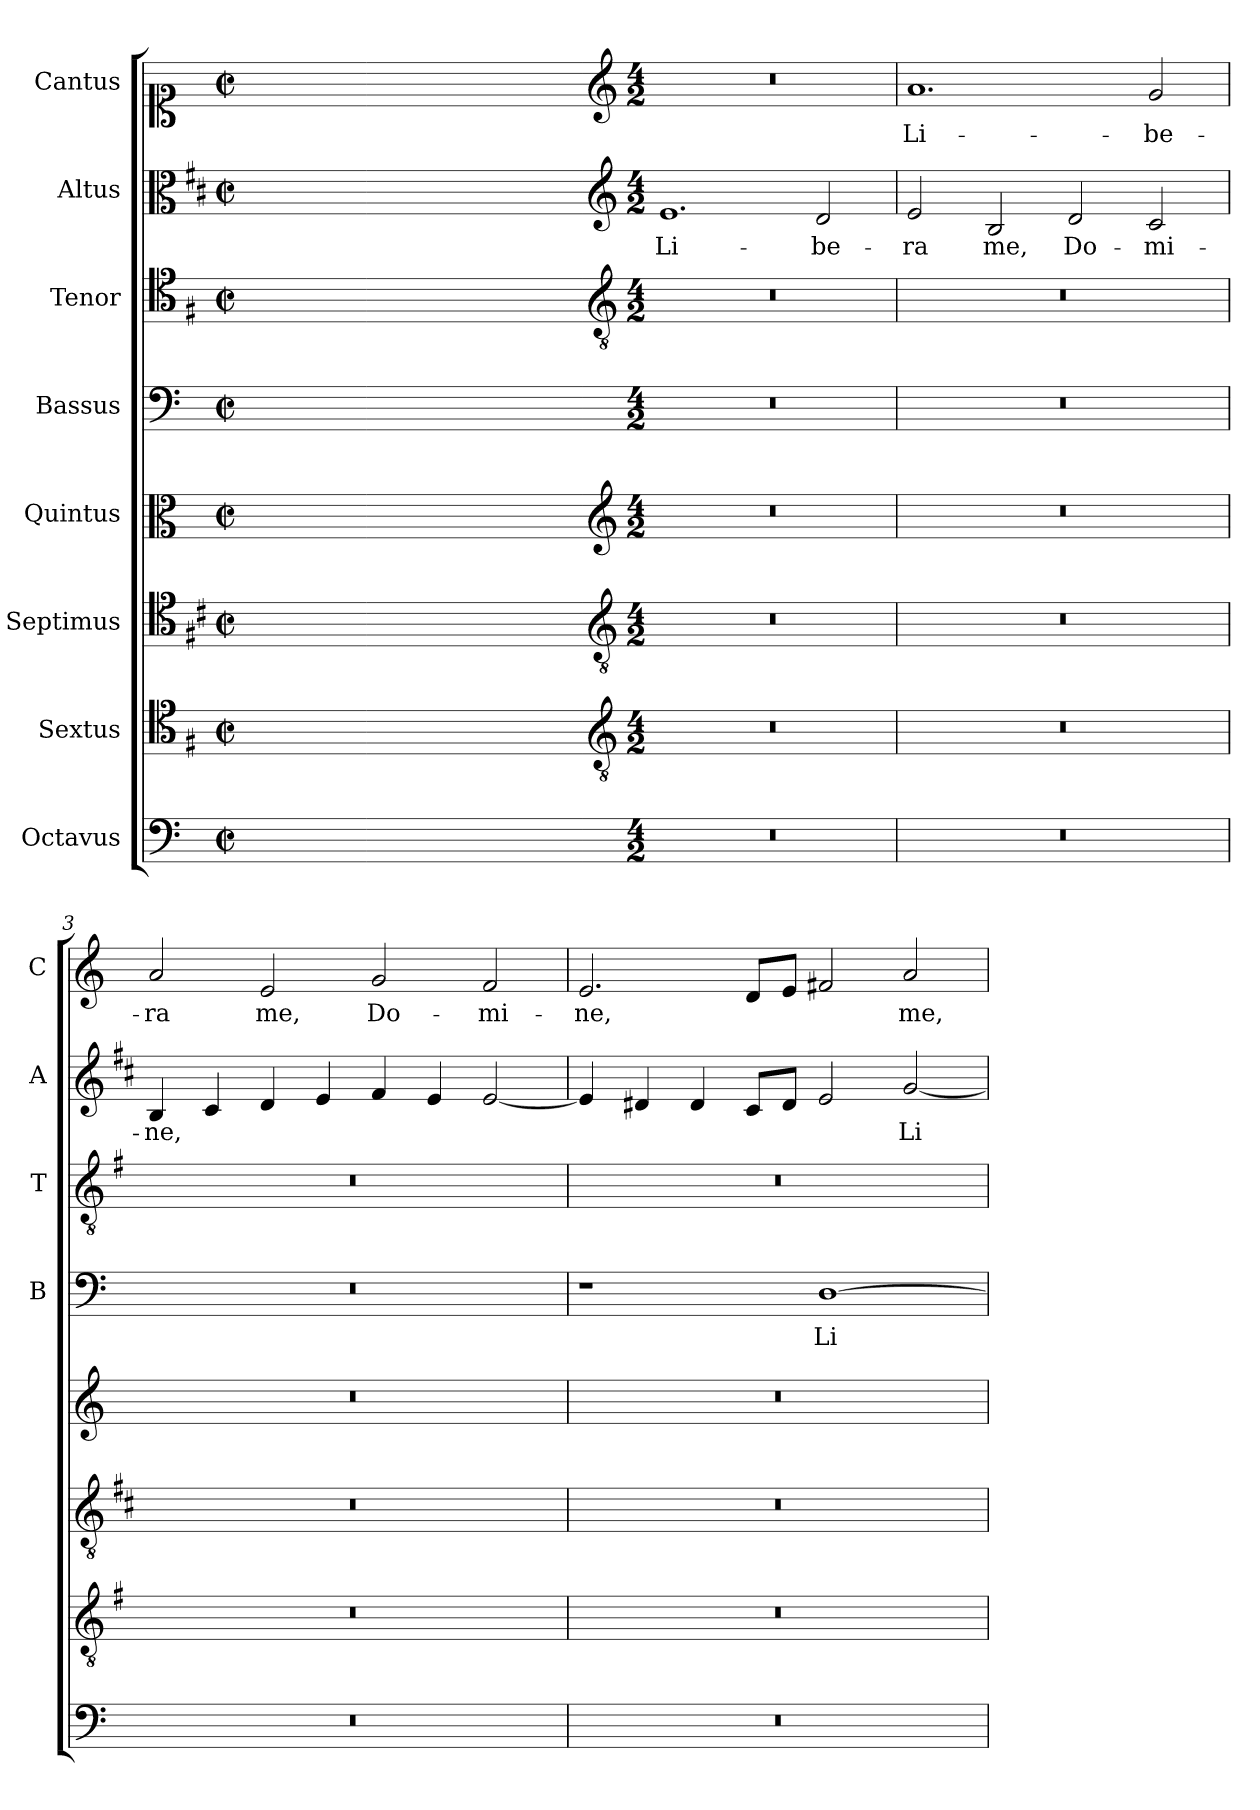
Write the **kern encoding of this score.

**kern	**kern	**kern	**kern	**kern	**text	**kern	**kern	**text	**kern	**text
*part8	*part7	*part6	*part5	*part4	*part4	*part3	*part2	*part2	*part1	*part1
*staff8	*staff7	*staff6	*staff5	*staff4	*staff4	*staff3	*staff2	*staff2	*staff1	*staff1
*I"Octavus	*I"Sextus	*I"Septimus	*I"Quintus	*I"Bassus	*	*I"Tenor	*I"Altus	*	*I"Cantus	*
*	*	*	*	*I'B	*	*I'T	*I'A	*	*I'C	*
*clefF4	*clefC4	*clefC4	*clefC3	*clefF4	*	*clefC4	*clefC3	*	*clefC1	*
*	*ITrd4c7	*ITrd1c2	*	*	*	*ITrd4c7	*ITrd1c2	*	*	*
*k[]	*k[]	*k[]	*k[]	*k[]	*	*k[]	*k[]	*	*k[]	*
*C:	*C:	*C:	*C:	*C:	*	*C:	*C:	*	*C:	*
*M2/2	*M2/2	*M2/2	*M2/2	*M2/2	*	*M2/2	*M2/2	*	*M2/2	*
*met(c|)	*met(c|)	*met(c|)	*met(c|)	*met(c|)	*	*met(c|)	*met(c|)	*	*met(c|)	*
=	=	=	=	=	=	=	=	=	=	=
1ryy	1ryy	1ryy	1ryy	1ryy	.	1ryy	1ryy	.	1ryy	.
=1X-	=1X-	=1X-	=1X-	=1X-	=1X-	=1X-	=1X-	=1X-	=1X-	=1X-
4ryy	4ryy	4ryy	4ryy	4ryy	.	4ryy	4ryy	.	4ryy	.
4ryy	4ryy	4ryy	4ryy	4ryy	.	4ryy	4ryy	.	4ryy	.
4ryy	4ryy	4ryy	4ryy	4ryy	.	4ryy	4ryy	.	4ryy	.
4ryy	4ryy	4ryy	4ryy	4ryy	.	4ryy	4ryy	.	4ryy	.
=1-	=1-	=1-	=1-	=1-	=1-	=1-	=1-	=1-	=1-	=1-
*	*clefGv2	*clefGv2	*clefG2	*	*	*clefGv2	*clefG2	*	*clefG2	*
*M4/2	*M4/2	*M4/2	*M4/2	*M4/2	*	*M4/2	*M4/2	*	*M4/2	*
!	!	!	!	!	!	!	!	!LO:LY:b	!	!
0r	0r	0r	0r	0r	.	0r	1.d	Li-	0r	.
!	!	!	!	!	!	!	!	!LO:LY:b	!	!
.	.	.	.	.	.	.	2c/	-be-	.	.
=2	=2	=2	=2	=2	=2	=2	=2	=2	=2	=2
!	!	!	!	!	!	!	!	!LO:LY:b	!	!LO:LY:b
0r	0r	0r	0r	0r	.	0r	2d/	-ra	1.a	Li-
!	!	!	!	!	!	!	!	!LO:LY:b	!	!
.	.	.	.	.	.	.	2A/	me,	.	.
!	!	!	!	!	!	!	!	!LO:LY:b	!	!
.	.	.	.	.	.	.	2c/	Do-	.	.
!	!	!	!	!	!	!	!	!LO:LY:b	!	!LO:LY:b
.	.	.	.	.	.	.	2B/	-mi-	2g/	-be-
=3	=3	=3	=3	=3	=3	=3	=3	=3	=3	=3
!	!	!	!	!	!	!	!	!LO:LY:b	!	!LO:LY:b
0r	0r	0r	0r	0r	.	0r	4A/	-ne,	2a/	-ra
.	.	.	.	.	.	.	4B/	.	.	.
!	!	!	!	!	!	!	!	!	!	!LO:LY:b
.	.	.	.	.	.	.	4c/	.	2e/	me,
.	.	.	.	.	.	.	4d/	.	.	.
!	!	!	!	!	!	!	!	!	!	!LO:LY:b
.	.	.	.	.	.	.	4e/	.	2g/	Do-
.	.	.	.	.	.	.	4d/	.	.	.
!	!	!	!	!	!	!	!	!	!	!LO:LY:b
.	.	.	.	.	.	.	[2d/	.	2f/	-mi-
=4	=4	=4	=4	=4	=4	=4	=4	=4	=4	=4
!	!	!	!	!	!	!	!	!	!	!LO:LY:b
0r	0r	0r	0r	1r	.	0r	4d/]	.	2.e/	-ne,
.	.	.	.	.	.	.	4c#X/	.	.	.
.	.	.	.	.	.	.	4c#/	.	.	.
.	.	.	.	.	.	.	8B/L	.	8d/L	.
.	.	.	.	.	.	.	8c#/J	.	8e/J	.
!	!	!	!	!	!LO:LY:b	!	!	!	!	!
.	.	.	.	[1D	Li-	.	2d/	.	2f#X/	.
!	!	!	!	!	!	!	!	!LO:LY:b	!	!LO:LY:b
.	.	.	.	.	.	.	[2f/	Li-	2a/	me,
=	=	=	=	=	=	=	=	=	=	=
*-	*-	*-	*-	*-	*-	*-	*-	*-	*-	*-
